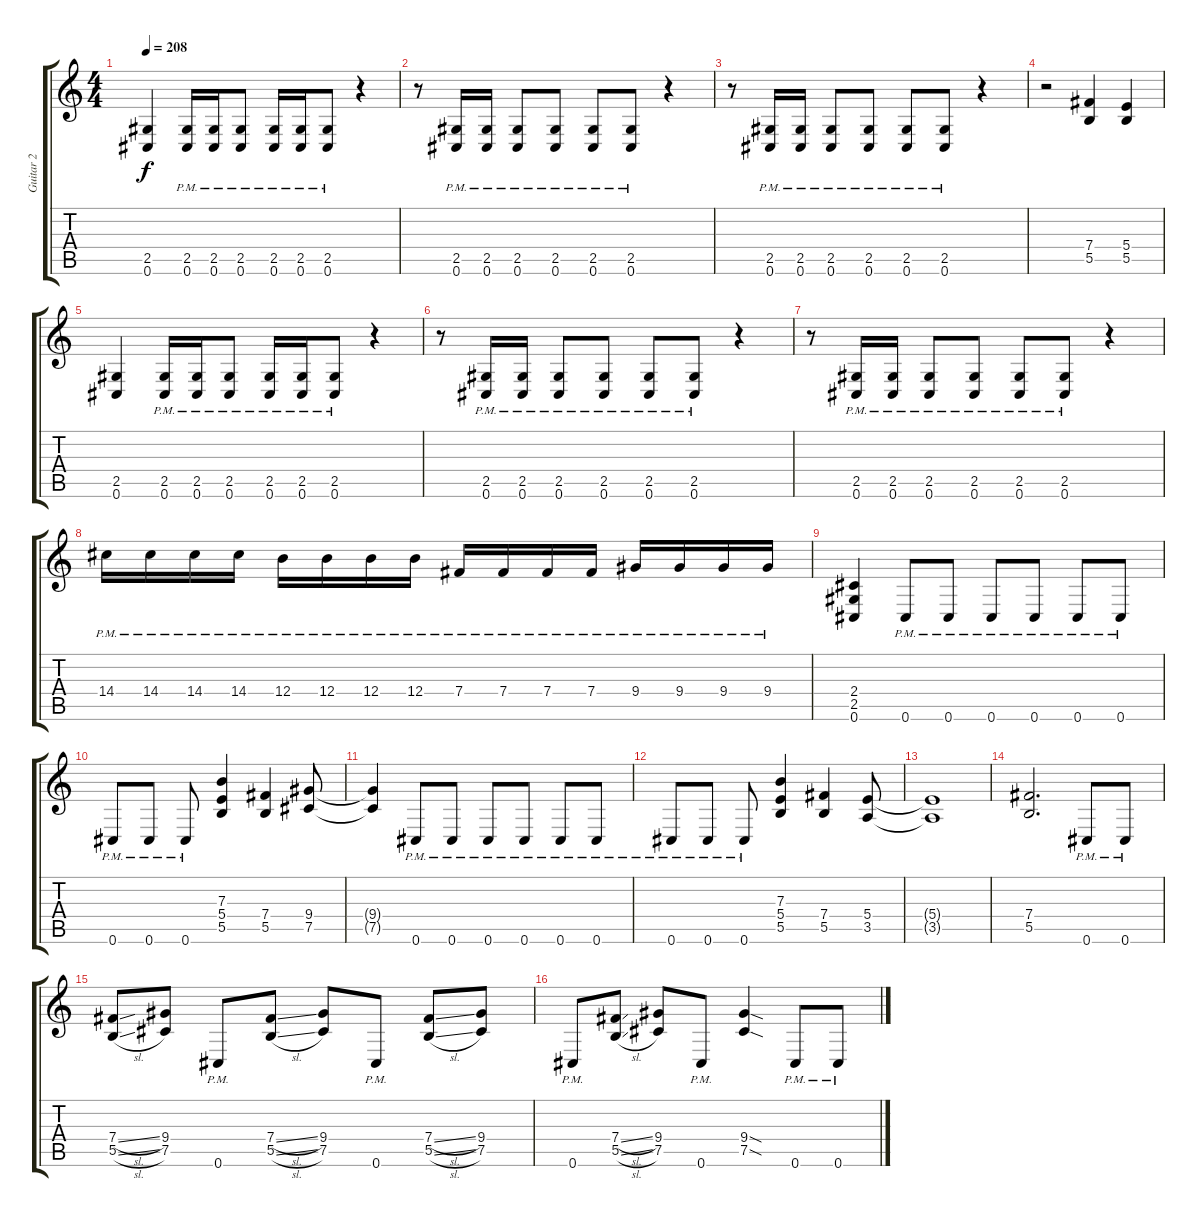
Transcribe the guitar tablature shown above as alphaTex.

\track ("Guitar 2" "Guitar 2") {instrument distortionguitar}
\staff {score tabs}
\tuning (Db4 Ab3 E3 B2 Gb2 Db2) {hide}
\ts (4 4)
\tempo 208
\clef g2
\ks c
(2.5 0.6).4{dy f} (2.5{pm} 0.6{pm}).16 (2.5{pm} 0.6{pm}).16 (2.5{pm} 0.6{pm}).8 (2.5{pm} 0.6{pm}).16 (2.5{pm} 0.6{pm}).16 (2.5{pm} 0.6{pm}).8 r.4 |
r.8 (2.5{pm} 0.6{pm}).16 (2.5{pm} 0.6{pm}).16 (2.5{pm} 0.6{pm}).8 (2.5{pm} 0.6{pm}).8 (2.5{pm} 0.6{pm}).8 (2.5{pm} 0.6{pm}).8 r.4 |
r.8 (2.5{pm} 0.6{pm}).16 (2.5{pm} 0.6{pm}).16 (2.5{pm} 0.6{pm}).8 (2.5{pm} 0.6{pm}).8 (2.5{pm} 0.6{pm}).8 (2.5{pm} 0.6{pm}).8 r.4 |
r.2 (7.4 5.5).4 (5.4 5.5).4 |
(2.5 0.6).4 (2.5{pm} 0.6{pm}).16 (2.5{pm} 0.6{pm}).16 (2.5{pm} 0.6{pm}).8 (2.5{pm} 0.6{pm}).16 (2.5{pm} 0.6{pm}).16 (2.5{pm} 0.6{pm}).8 r.4 |
r.8 (2.5{pm} 0.6{pm}).16 (2.5{pm} 0.6{pm}).16 (2.5{pm} 0.6{pm}).8 (2.5{pm} 0.6{pm}).8 (2.5{pm} 0.6{pm}).8 (2.5{pm} 0.6{pm}).8 r.4 |
r.8 (2.5{pm} 0.6{pm}).16 (2.5{pm} 0.6{pm}).16 (2.5{pm} 0.6{pm}).8 (2.5{pm} 0.6{pm}).8 (2.5{pm} 0.6{pm}).8 (2.5{pm} 0.6{pm}).8 r.4 |
14.4{pm}.16 14.4{pm}.16 14.4{pm}.16 14.4{pm}.16 12.4{pm}.16 12.4{pm}.16 12.4{pm}.16 12.4{pm}.16 7.4{pm}.16 7.4{pm}.16 7.4{pm}.16 7.4{pm}.16 9.4{pm}.16 9.4{pm}.16 9.4{pm}.16 9.4{pm}.16 |
(2.4 2.5 0.6).4 0.6{pm}.8 0.6{pm}.8 0.6{pm}.8 0.6{pm}.8 0.6{pm}.8 0.6{pm}.8 |
0.6{pm}.8 0.6{pm}.8 0.6{pm}.8 (7.3 5.4 5.5).4 (7.4 5.5).4 (9.4 7.5).8 |
(9.4{t} 7.5{t}).4 0.6{pm}.8 0.6{pm}.8 0.6{pm}.8 0.6{pm}.8 0.6{pm}.8 0.6{pm}.8 |
0.6{pm}.8 0.6{pm}.8 0.6{pm}.8 (7.3 5.4 5.5).4 (7.4 5.5).4 (5.4 3.5).8 |
(5.4{t} 3.5{t}).1 |
(7.4 5.5).2{d} 0.6{pm}.8 0.6{pm}.8 |
(7.4{sl} 5.5{sl}).8 (9.4 7.5).8 0.6{pm}.8 (7.4{sl} 5.5{sl}).8 (9.4 7.5).8 0.6{pm}.8 (7.4{sl} 5.5{sl}).8 (9.4 7.5).8 |
0.6{pm}.8 (7.4{sl} 5.5{sl}).8 (9.4 7.5).8 0.6{pm}.8 (9.4{sod} 7.5{sod}).4 0.6{pm}.8 0.6{pm}.8
